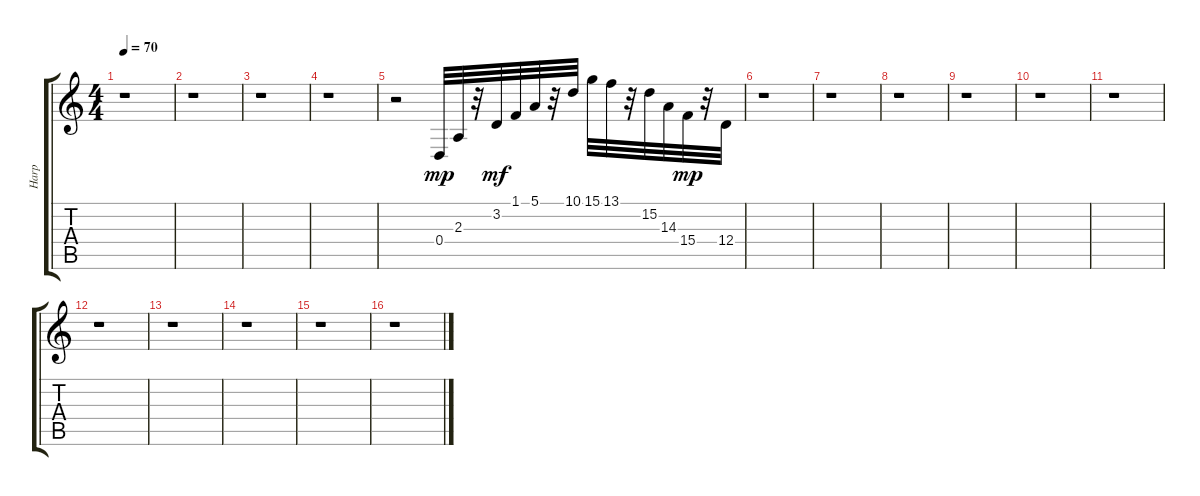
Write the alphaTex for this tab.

\track ("Harp" "Harp") {instrument orchestralharp}
\staff {score tabs}
\tuning (E4 B3 G3 D3 A2 E2) {hide}
\ts (4 4)
\tempo 70
\clef g2
\ks c
r.1{dy mp instrument orchestralharp} |
r.1 |
r.1 |
r.1 |
r.2 0.4.32 2.3.32 r.32 3.2.32{dy mf} 1.1.32 5.1.32 r.32 10.1.32 15.1.32 13.1.32 r.32 15.2.32 14.3.32 15.4.32{dy mp} r.32 12.4.32 |
r.1 |
r.1 |
r.1 |
r.1 |
r.1 |
r.1 |
r.1 |
r.1 |
r.1 |
r.1 |
r.1
